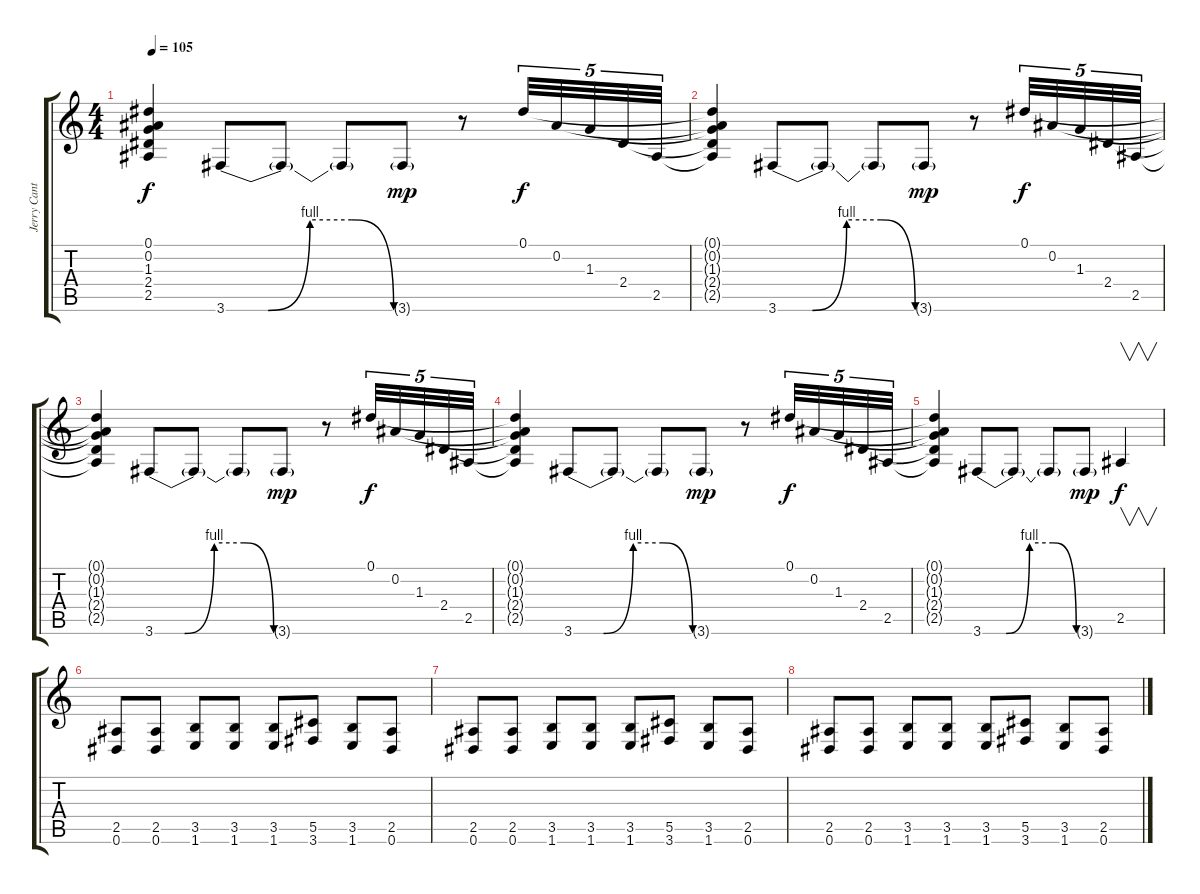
\track ("Jerry Cantrell- Guitar 1" "Jerry Cant") {instrument overdrivenguitar}
\staff {score tabs}
\tuning (Eb4 Bb3 Gb3 Db3 Ab2 Eb2) {hide}
\ts (4 4)
\tempo 105
\clef g2
\ks c
(0.1{t} 0.2{t} 1.3{t} 2.4{t} 2.5{t}).4{dy f} 3.6{be (custom 0 0 15 0 30 4 45 4 60 0)}.8 3.6{t}.8 3.6{t}.8 3.6{g}.8{dy mp} r.8 0.1.32{tu (5 4) dy f} 0.2.32{tu (5 4)} 1.3.32{tu (5 4)} 2.4.32{tu (5 4)} 2.5.32{tu (5 4)} |
(0.1{t} 0.2{t} 1.3{t} 2.4{t} 2.5{t}).4 3.6{be (custom 0 0 15 0 30 4 45 4 60 0)}.8 3.6{t}.8 3.6{t}.8 3.6{g}.8{dy mp} r.8 0.1.32{tu (5 4) dy f} 0.2.32{tu (5 4)} 1.3.32{tu (5 4)} 2.4.32{tu (5 4)} 2.5.32{tu (5 4)} |
(0.1{t} 0.2{t} 1.3{t} 2.4{t} 2.5{t}).4 3.6{be (custom 0 0 15 0 30 4 45 4 60 0)}.8 3.6{t}.8 3.6{t}.8 3.6{g}.8{dy mp} r.8 0.1.32{tu (5 4) dy f} 0.2.32{tu (5 4)} 1.3.32{tu (5 4)} 2.4.32{tu (5 4)} 2.5.32{tu (5 4)} |
(0.1{t} 0.2{t} 1.3{t} 2.4{t} 2.5{t}).4 3.6{be (custom 0 0 15 0 30 4 45 4 60 0)}.8 3.6{t}.8 3.6{t}.8 3.6{g}.8{dy mp} r.8 0.1.32{tu (5 4) dy f} 0.2.32{tu (5 4)} 1.3.32{tu (5 4)} 2.4.32{tu (5 4)} 2.5.32{tu (5 4)} |
(0.1{t} 0.2{t} 1.3{t} 2.4{t} 2.5{t}).4 3.6{be (custom 0 0 15 0 30 4 45 4 60 0)}.8 3.6{t}.8 3.6{t}.8 3.6{g}.8{dy mp} 2.5.4{v dy f} |
(2.5 0.6).8 (2.5 0.6).8 (3.5 1.6).8 (3.5 1.6).8 (3.5 1.6).8 (5.5 3.6).8 (3.5 1.6).8 (2.5 0.6).8 |
(2.5 0.6).8 (2.5 0.6).8 (3.5 1.6).8 (3.5 1.6).8 (3.5 1.6).8 (5.5 3.6).8 (3.5 1.6).8 (2.5 0.6).8 |
(2.5 0.6).8 (2.5 0.6).8 (3.5 1.6).8 (3.5 1.6).8 (3.5 1.6).8 (5.5 3.6).8 (3.5 1.6).8 (2.5 0.6).8
